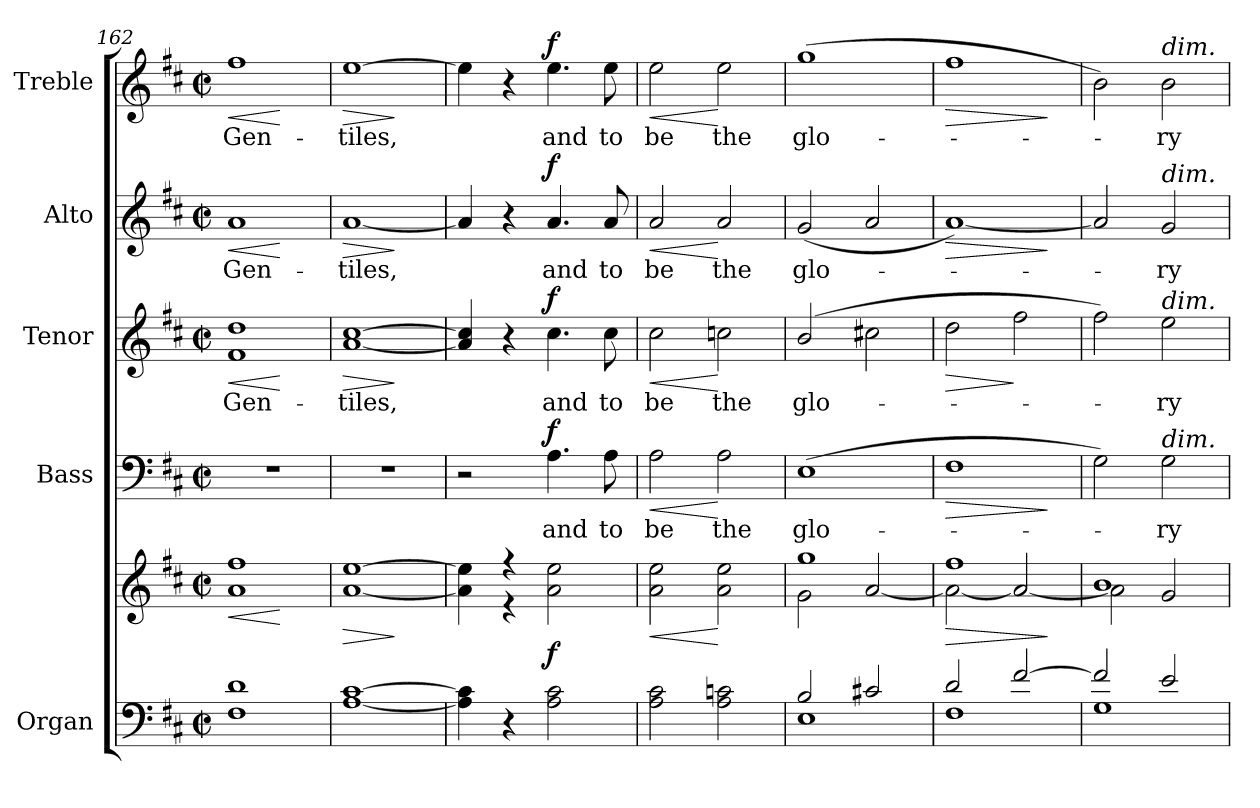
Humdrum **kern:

**kern	**kern	**dynam	**kern	**text	**dynam	**kern	**text	**dynam	**kern	**text	**dynam	**kern	**text	**dynam
*part5	*part5	*part5	*part4	*part4	*part4	*part3	*part3	*part3	*part2	*part2	*part2	*part1	*part1	*part1
*staff6	*staff5	*staff5/6	*staff4	*staff4	*staff4	*staff3	*staff3	*staff3	*staff2	*staff2	*staff2	*staff1	*staff1	*staff1
*I"Organ	*	*	*I"Bass	*	*	*I"Tenor	*	*	*I"Alto	*	*	*I"Treble	*	*
*I'Org.	*	*	*I'B.	*	*	*I'T.	*	*	*I'A.	*	*	*I'Tr.	*	*
*clefF4	*clefG2	*	*clefF4	*	*	*clefG2	*	*	*clefG2	*	*	*clefG2	*	*
*	*	*	*	*	*	*ITrd7c12	*	*	*	*	*	*	*	*
*k[f#c#]	*k[f#c#]	*	*k[f#c#]	*	*	*k[f#c#]	*	*	*k[f#c#]	*	*	*k[f#c#]	*	*
*D:	*D:	*	*D:	*	*	*D:	*	*	*D:	*	*	*D:	*	*
*M2/2	*M2/2	*	*M2/2	*	*	*M2/2	*	*	*M2/2	*	*	*M2/2	*	*
*met(c|)	*met(c|)	*	*met(c|)	*	*	*met(c|)	*	*	*met(c|)	*	*	*met(c|)	*	*
=162	=162	=162	=162	=162	=162	=162	=162	=162	=162	=162	=162	=162	=162	=162
!	!	!LO:HP:b	!	!	!	!	!	!	!	!	!	!	!	!
!	!	!	!	!	!	!	!LO:LY:b:color=#000000	!LO:HP:b	!	!	!	!	!	!
!	!	!	!	!	!	!	!	!	!	!LO:LY:b:color=#000000	!LO:HP:b	!	!	!
!	!	!	!	!	!	!	!	!	!	!	!	!	!LO:LY:b:color=#000000	!LO:HP:b
1F#i 1di	1ai 1ff#i	<	1r	.	.	1F#i 1di	Gen-	<	1ai	Gen-	<	1ff#i	Gen-	<
.	.	[	.	.	.	.	.	[	.	.	[	.	.	[
=163	=163	=163	=163	=163	=163	=163	=163	=163	=163	=163	=163	=163	=163	=163
!	!	!LO:HP:b	!	!	!	!	!	!	!	!	!	!	!	!
!	!	!	!	!	!	!	!LO:LY:b:color=#000000	!LO:HP:b	!	!	!	!	!	!
!	!	!	!	!	!	!	!	!	!	!LO:LY:b:color=#000000	!LO:HP:b	!	!	!
!	!	!	!	!	!	!	!	!	!	!	!	!	!LO:LY:b:color=#000000	!LO:HP:b
[1Ai [1c#i	[1ai [1eei	>	1r	.	.	[1Ai [1c#i	-tiles,	>	[1ai	-tiles,	>	[1eei	-tiles,	>
.	.	]	.	.	.	.	.	]	.	.	]	.	.	]
=164	=164	=164	=164	=164	=164	=164	=164	=164	=164	=164	=164	=164	=164	=164
*	*^	*	*	*	*	*	*	*	*	*	*	*	*	*
4Ai\] 4c#i]	4ai\] 4eei]	4ryy	.	2r	.	.	4Ai/] 4c#i]	.	.	4ai/]	.	.	4eei\]	.	.
4r	4r	4r	.	.	.	.	4r	.	.	4r	.	.	4r	.	.
!	!	!	!	!	!LO:LY:b:color=#000000	!	!	!	!	!	!	!	!	!	!
!	!	!	!	!	!	!	!	!LO:LY:b:color=#000000	!	!	!	!	!	!	!
!	!	!	!	!	!	!	!	!	!	!	!LO:LY:b:color=#000000	!	!	!	!
!	!	!	!	!	!	!	!	!	!	!	!	!	!	!LO:LY:b:color=#000000	!
2Ai\ 2c#i	2ai\ 2eei	2ryy	f	4.Ai\	and	f	4.c#i\	and	f	4.ai/	and	f	4.eei\	and	f
!	!	!	!	!	!LO:LY:b:color=#000000	!	!	!	!	!	!	!	!	!	!
!	!	!	!	!	!	!	!	!LO:LY:b:color=#000000	!	!	!	!	!	!	!
!	!	!	!	!	!	!	!	!	!	!	!LO:LY:b:color=#000000	!	!	!	!
!	!	!	!	!	!	!	!	!	!	!	!	!	!	!LO:LY:b:color=#000000	!
.	.	.	.	8Ai\	to	.	8c#i\	to	.	8ai/	to	.	8eei\	to	.
*	*v	*v	*	*	*	*	*	*	*	*	*	*	*	*	*
=165	=165	=165	=165	=165	=165	=165	=165	=165	=165	=165	=165	=165	=165	=165
!	!	!LO:HP:b	!	!	!	!	!	!	!	!	!	!	!	!
!	!	!	!	!LO:LY:b:color=#000000	!LO:HP:b	!	!	!	!	!	!	!	!	!
!	!	!	!	!	!	!	!LO:LY:b:color=#000000	!LO:HP:b	!	!	!	!	!	!
!	!	!	!	!	!	!	!	!	!	!LO:LY:b:color=#000000	!LO:HP:b	!	!	!
!	!	!	!	!	!	!	!	!	!	!	!	!	!LO:LY:b:color=#000000	!LO:HP:b
2Ai\ 2c#i	2ai\ 2eei	<	2Ai\	be	<	2c#i\	be	<	2ai/	be	<	2eei\	be	<
!	!	!	!	!LO:LY:b:color=#000000	!	!	!	!	!	!	!	!	!	!
!	!	!	!	!	!	!	!LO:LY:b:color=#000000	!	!	!	!	!	!	!
!	!	!	!	!	!	!	!	!	!	!LO:LY:b:color=#000000	!	!	!	!
!	!	!	!	!	!	!	!	!	!	!	!	!	!LO:LY:b:color=#000000	!
2Ai\ 2cni	2ai\ 2eei	[	2Ai\	the	[	2cni\	the	[	2ai/	the	[	2eei\	the	[
=166	=166	=166	=166	=166	=166	=166	=166	=166	=166	=166	=166	=166	=166	=166
*^	*^	*	*	*	*	*	*	*	*	*	*	*	*	*
!	!	!	!	!	!	!LO:LY:b:color=#000000	!	!	!	!	!	!	!	!	!	!
!	!	!	!	!	!	!	!	!	!LO:LY:b:color=#000000	!	!	!	!	!	!	!
!	!	!	!	!	!	!	!	!	!	!	!	!LO:LY:b:color=#000000	!	!	!	!
!	!	!	!	!	!	!	!	!	!	!	!	!	!	!	!LO:LY:b:color=#000000	!
2Bi/	1Ei	1ggi	2gi\	.	(1Ei	glo-	.	(2Bi/	glo-	.	(2gi/	glo-	.	(1ggi	glo-	.
2c#Xi/	.	.	[2ai/	.	.	.	.	2c#Xi\	.	.	2ai/	.	.	.	.	.
=167	=167	=167	=167	=167	=167	=167	=167	=167	=167	=167	=167	=167	=167	=167	=167	=167
!	!	!	!	!LO:HP:b	!	!	!LO:HP:b	!	!	!LO:HP:b	!	!	!LO:HP:b	!	!	!LO:HP:b
2di/	1F#i	1ff#i	2ai\_	>	1F#i	.	>	2di\	.	>	[1ai)	.	>	1ff#i	.	>
[2f#i/	.	.	2ai/_	.	.	.	.	2f#i\	.	]	.	.	.	.	.	.
*v	*v	*	*	*	*	*	*	*	*	*	*	*	*	*	*	*
*	*v	*v	*	*	*	*	*	*	*	*	*	*	*	*	*
.	.	]	.	.	]	.	.	.	.	.	]	.	.	]
=168	=168	=168	=168	=168	=168	=168	=168	=168	=168	=168	=168	=168	=168	=168
*^	*^	*	*	*	*	*	*	*	*	*	*	*	*	*
2f#i/]	1Gi	1bi	2ai\]	.	2Gi\)	.	.	2f#i\)	.	.	2ai/]	.	.	2bi\)	.	.
!	!	!	!	!	!	!LO:LY:b:color=#000000	!	!	!	!	!	!	!	!	!	!
!	!	!	!	!	!	!	!	!	!LO:LY:b:color=#000000	!	!	!	!	!	!	!
!	!	!	!	!	!	!	!	!	!	!	!	!LO:LY:b:color=#000000	!	!	!	!
!	!	!	!	!	!	!	!	!	!	!	!	!	!	!LO:TX:a:i:t=dim.	!	!
!	!	!	!	!	!	!	!	!	!	!	!LO:TX:a:i:t=dim.	!	!	!	!	!
!	!	!	!	!	!	!	!	!LO:TX:a:i:t=dim.	!	!	!	!	!	!	!	!
!	!	!	!	!	!LO:TX:a:i:t=dim.	!	!	!	!	!	!	!	!	!	!	!
!	!	!	!	!	!	!	!	!	!	!	!	!	!	!	!LO:LY:b:color=#000000	!
2ei/	.	.	2gi/	.	2Gi\	-ry	.	2ei\	-ry	.	2gi/	-ry	.	2bi\	-ry	.
*v	*v	*	*	*	*	*	*	*	*	*	*	*	*	*	*	*
*	*v	*v	*	*	*	*	*	*	*	*	*	*	*	*	*
=	=	=	=	=	=	=	=	=	=	=	=	=	=	=
*-	*-	*-	*-	*-	*-	*-	*-	*-	*-	*-	*-	*-	*-	*-
